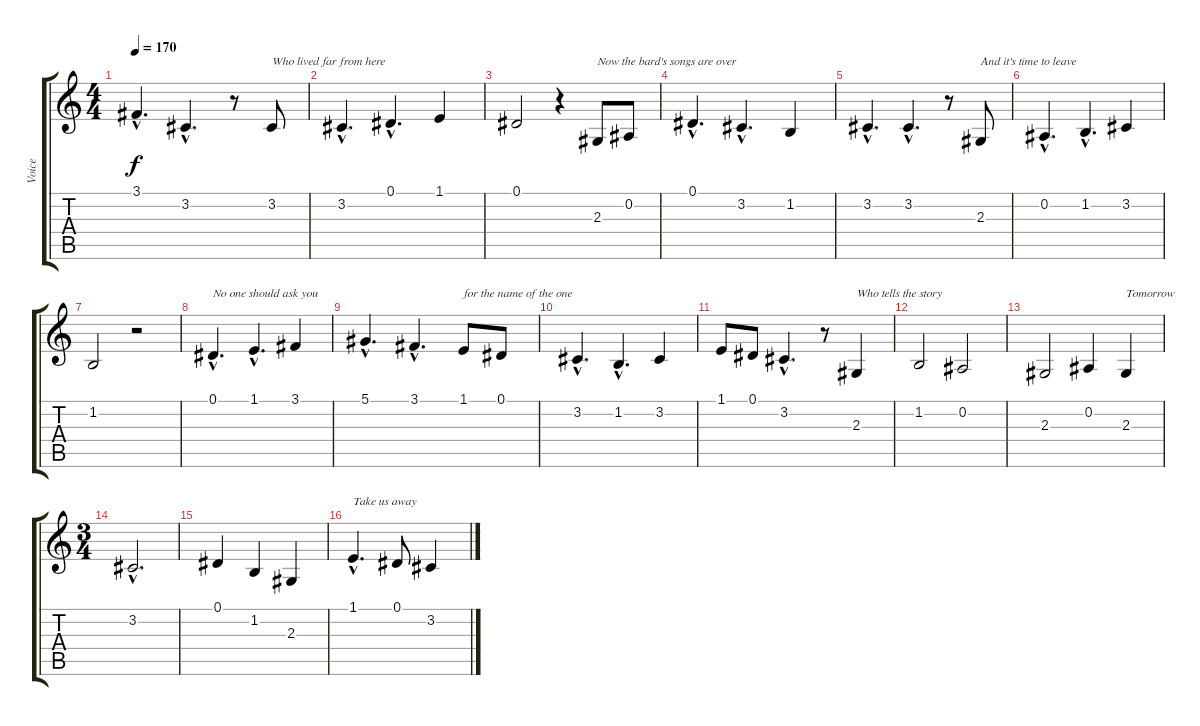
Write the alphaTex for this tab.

\track ("Voice" "Voice") {instrument violin}
\staff {score tabs}
\tuning (Eb4 Bb3 Gb3 Db3 Ab2 Eb2) {hide}
\ts (4 4)
\tempo 170
\clef g2
\ks c
3.1{hac}.4{d dy f} 3.2{hac}.4{d} r.8 3.2.8{txt "Who lived far from here"} |
3.2{hac}.4{d} 0.1{hac}.4{d} 1.1.4 |
0.1.2 r.4 2.3.8{txt "Now the bard's songs are over"} 0.2.8 |
0.1{hac}.4{d} 3.2{hac}.4{d} 1.2.4 |
3.2{hac}.4{d} 3.2{hac}.4{d} r.8 2.3.8{txt "And it's time to leave"} |
0.2{hac}.4{d} 1.2{hac}.4{d} 3.2.4 |
1.2.2 r.2 |
0.1{hac}.4{d txt "No one should ask you"} 1.1{hac}.4{d} 3.1.4 |
5.1{hac}.4{d} 3.1{hac}.4{d} 1.1.8{txt "for the name of the one"} 0.1.8 |
3.2{hac}.4{d} 1.2{hac}.4{d} 3.2.4 |
1.1.8 0.1.8 3.2{hac}.4{d} r.8 2.3.4{txt "Who tells the story"} |
1.2.2 0.2.2 |
2.3.2 0.2.4 2.3.4{txt "Tomorrow"} |
\ts (3 4)
3.2{hac}.2{d} |
0.1.4 1.2.4 2.3.4 |
1.1{hac}.4{d txt "Take us away"} 0.1.8 3.2.4
